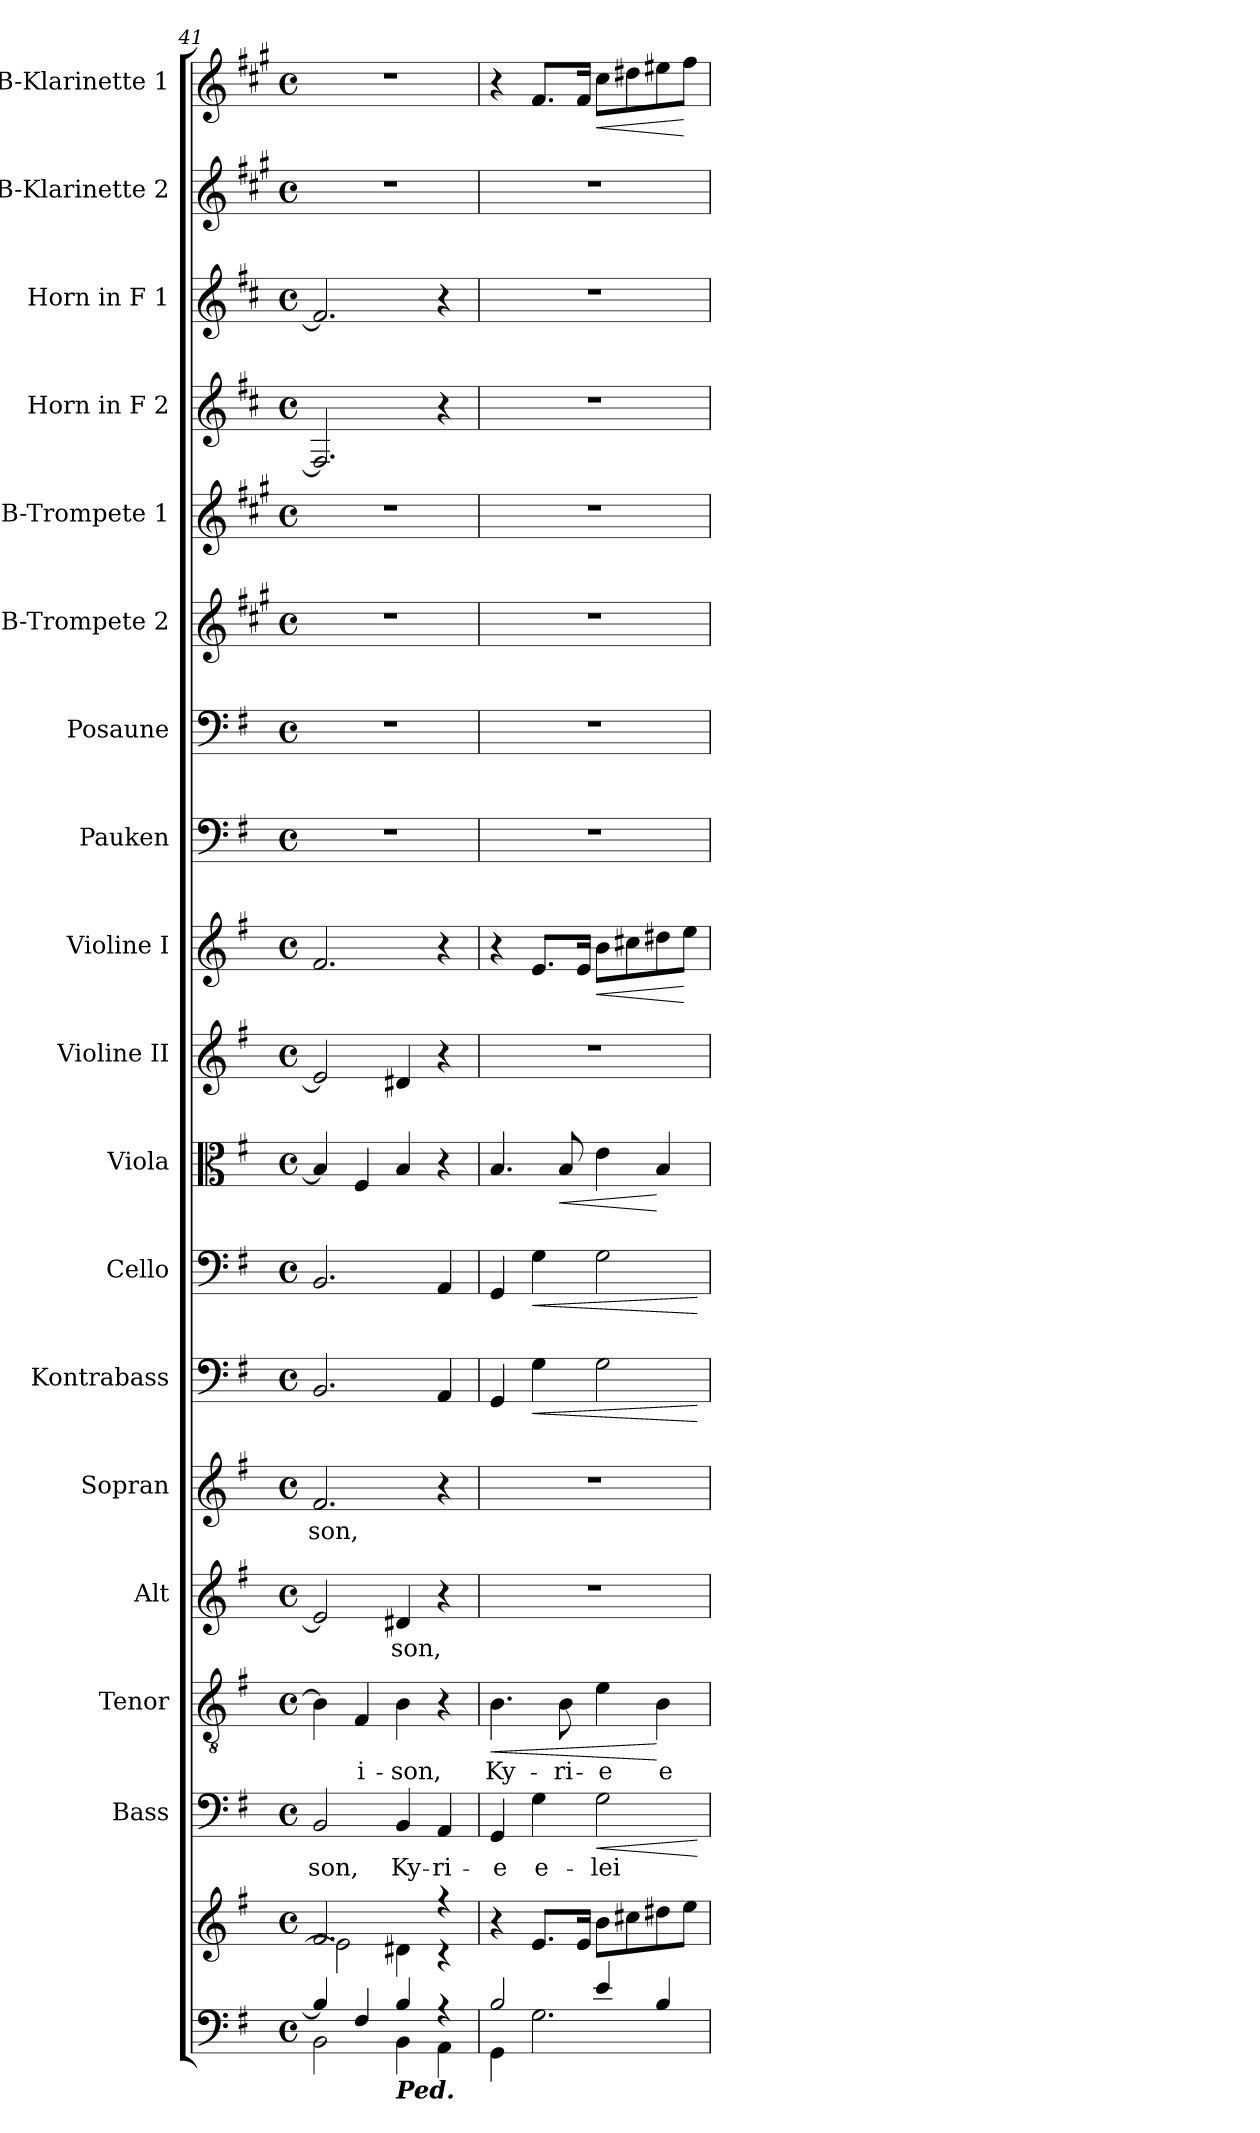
**kern	**kern	**kern	**text	**dynam	**kern	**text	**dynam	**kern	**text	**kern	**text	**kern	**dynam	**kern	**dynam	**kern	**dynam	**kern	**kern	**dynam	**kern	**kern	**kern	**kern	**kern	**kern	**kern	**kern	**dynam
*part18	*part18	*part17	*part17	*part17	*part16	*part16	*part16	*part15	*part15	*part14	*part14	*part13	*part13	*part12	*part12	*part11	*part11	*part10	*part9	*part9	*part8	*part7	*part6	*part5	*part4	*part3	*part2	*part1	*part1
*staff19	*staff18	*staff17	*staff17	*staff17	*staff16	*staff16	*staff16	*staff15	*staff15	*staff14	*staff14	*staff13	*staff13	*staff12	*staff12	*staff11	*staff11	*staff10	*staff9	*staff9	*staff8	*staff7	*staff6	*staff5	*staff4	*staff3	*staff2	*staff1	*staff1
*	*	*I"Bass	*	*	*I"Tenor	*	*	*I"Alt	*	*I"Sopran	*	*I"Kontrabass	*	*I"Cello	*	*I"Viola	*	*I"Violine II	*I"Violine I	*	*I"Pauken	*I"Posaune	*I"B-Trompete 2	*I"B-Trompete 1	*I"Horn in F 2	*I"Horn in F 1	*I"B-Klarinette 2	*I"B-Klarinette 1	*
*	*	*I'B.	*	*	*I'T.	*	*	*I'A.	*	*I'S.	*	*I'Kb.	*	*	*	*I'Vla.	*	*I'Vl. II	*I'Vl. I	*	*I'Pk.	*I'Pos.	*I'B Trp. 2	*I'B Trp. 1	*	*	*I'B Kl. 2	*I'B Kl. 1	*
!!LO:PB:g=z
*clefF4	*clefG2	*clefF4	*	*	*clefGv2	*	*	*clefG2	*	*clefG2	*	*clefF4	*	*clefF4	*	*clefC3	*	*clefG2	*clefG2	*	*clefF4	*clefF4	*clefG2	*clefG2	*clefG2	*clefG2	*clefG2	*clefG2	*
*	*	*	*	*	*	*	*	*	*	*	*	*ITrd7c12	*	*	*	*	*	*	*	*	*	*	*ITrd1c2	*ITrd1c2	*ITrd4c7	*ITrd4c7	*ITrd1c2	*ITrd1c2	*
*k[f#]	*k[f#]	*k[f#]	*	*	*k[f#]	*	*	*k[f#]	*	*k[f#]	*	*k[f#]	*	*k[f#]	*	*k[f#]	*	*k[f#]	*k[f#]	*	*k[f#]	*k[f#]	*k[f#]	*k[f#]	*k[f#]	*k[f#]	*k[f#]	*k[f#]	*
*G:	*G:	*G:	*	*	*G:	*	*	*G:	*	*G:	*	*G:	*	*G:	*	*G:	*	*G:	*G:	*	*G:	*G:	*G:	*G:	*G:	*G:	*G:	*G:	*
*M4/4	*M4/4	*M4/4	*	*	*M4/4	*	*	*M4/4	*	*M4/4	*	*M4/4	*	*M4/4	*	*M4/4	*	*M4/4	*M4/4	*	*M4/4	*M4/4	*M4/4	*M4/4	*M4/4	*M4/4	*M4/4	*M4/4	*
*met(c)	*met(c)	*met(c)	*	*	*met(c)	*	*	*met(c)	*	*met(c)	*	*met(c)	*	*met(c)	*	*met(c)	*	*met(c)	*met(c)	*	*met(c)	*met(c)	*met(c)	*met(c)	*met(c)	*met(c)	*met(c)	*met(c)	*
=41	=41	=41	=41	=41	=41	=41	=41	=41	=41	=41	=41	=41	=41	=41	=41	=41	=41	=41	=41	=41	=41	=41	=41	=41	=41	=41	=41	=41	=41
*^	*^	*	*	*	*	*	*	*	*	*	*	*	*	*	*	*	*	*	*	*	*	*	*	*	*	*	*	*	*
!	!	!	!	!	!LO:LY:b	!	!	!	!	!	!	!	!LO:LY:b	!	!	!	!	!	!	!	!	!	!	!	!	!	!	!	!	!	!
4B/]	2BB\	2.f#/	2e\]	2BB/	-son,	.	4B\]	.	.	2e/]	.	2.f#/	-son,	2.BBB/	.	2.BB/	.	4B/]	.	2e/]	2.f#/	.	1r	1r	1r	1r	2.BB/]	2.B/]	1r	1r	.
!	!	!	!	!	!	!	!	!LO:LY:b	!	!	!	!	!	!	!	!	!	!	!	!	!	!	!	!	!	!	!	!	!	!	!
4F#/	.	.	.	.	.	.	4F#/	-i-	.	.	.	.	.	.	.	.	.	4F#/	.	.	.	.	.	.	.	.	.	.	.	.	.
!LO:TX:b:Bi:t=Ped.	!	!	!	!	!	!	!	!	!	!	!	!	!	!	!	!	!	!	!	!	!	!	!	!	!	!	!	!	!	!	!
!	!	!	!	!	!LO:LY:b	!	!	!LO:LY:b	!	!	!LO:LY:b	!	!	!	!	!	!	!	!	!	!	!	!	!	!	!	!	!	!	!	!
4B/	4BB\	.	4d#X\	4BB/	Ky-	.	4B\	-son,	.	4d#X/	-son,	.	.	.	.	.	.	4B/	.	4d#X/	.	.	.	.	.	.	.	.	.	.	.
!	!	!	!	!	!LO:LY:b	!	!	!	!	!	!	!	!	!	!	!	!	!	!	!	!	!	!	!	!	!	!	!	!	!	!
4rA	4AA\	4r	4r	4AA/	-ri-	.	4r	.	.	4r	.	4r	.	4AAA/	.	4AA/	.	4r	.	4r	4r	.	.	.	.	.	4r	4r	.	.	.
=42	=42	=42	=42	=42	=42	=42	=42	=42	=42	=42	=42	=42	=42	=42	=42	=42	=42	=42	=42	=42	=42	=42	=42	=42	=42	=42	=42	=42	=42	=42	=42
!	!	!	!	!	!LO:LY:b	!	!	!LO:LY:b	!LO:HP:b	!	!	!	!	!	!	!	!	!	!	!	!	!	!	!	!	!	!	!	!	!	!
*	*	*v	*v	*	*	*	*	*	*	*	*	*	*	*	*	*	*	*	*	*	*	*	*	*	*	*	*	*	*	*	*
2B/	4GG\	4r	4GG/	-e	.	4.B\	Ky-	<	1r	.	1r	.	4GGG/	.	4GG/	.	4.B/	.	1r	4r	.	1r	1r	1r	1r	1r	1r	1r	4r	.
!	!	!	!	!LO:LY:b	!	!	!	!	!	!	!	!	!	!LO:HP:b	!	!LO:HP:b	!	!	!	!	!	!	!	!	!	!	!	!	!	!
.	2.G\	8.e/L	4G\	e-	.	.	.	.	.	.	.	.	4GG\	<	4G\	<	.	.	.	8.e/L	.	.	.	.	.	.	.	.	8.e/L	.
!	!	!	!	!	!	!	!LO:LY:b	!	!	!	!	!	!	!	!	!	!	!LO:HP:b	!	!	!	!	!	!	!	!	!	!	!	!
.	.	.	.	.	.	8B\	-ri-	.	.	.	.	.	.	.	.	.	8B/	<	.	.	.	.	.	.	.	.	.	.	.	.
.	.	16e/Jk	.	.	.	.	.	.	.	.	.	.	.	.	.	.	.	.	.	16e/Jk	.	.	.	.	.	.	.	.	16e/Jk	.
!	!	!	!	!LO:LY:b	!LO:HP:b	!	!LO:LY:b	!	!	!	!	!	!	!	!	!	!	!	!	!	!LO:HP:b	!	!	!	!	!	!	!	!	!LO:HP:b
4e/	.	8b\L	2G\	-lei-	<	4e\	-e	.	.	.	.	.	2GG\	.	2G\	.	4e\	.	.	8b\L	<	.	.	.	.	.	.	.	8b\L	<
.	.	8cc#X\	.	.	.	.	.	.	.	.	.	.	.	.	.	.	.	.	.	8cc#X\	.	.	.	.	.	.	.	.	8cc#X\	.
!	!	!	!	!	!	!	!LO:LY:b	!	!	!	!	!	!	!	!	!	!	!	!	!	!	!	!	!	!	!	!	!	!	!
4B/	.	8dd#X\	.	.	.	4B\	e-	[	.	.	.	.	.	.	.	.	4B/	[	.	8dd#X\	.	.	.	.	.	.	.	.	8dd#X\	.
.	.	8ee\J	.	.	.	.	.	.	.	.	.	.	.	.	.	.	.	.	.	8ee\J	[	.	.	.	.	.	.	.	8ee\J	[
*v	*v	*	*	*	*	*	*	*	*	*	*	*	*	*	*	*	*	*	*	*	*	*	*	*	*	*	*	*	*	*
.	.	.	.	[	.	.	.	.	.	.	.	.	[	.	[	.	.	.	.	.	.	.	.	.	.	.	.	.	.
=	=	=	=	=	=	=	=	=	=	=	=	=	=	=	=	=	=	=	=	=	=	=	=	=	=	=	=	=	=
*-	*-	*-	*-	*-	*-	*-	*-	*-	*-	*-	*-	*-	*-	*-	*-	*-	*-	*-	*-	*-	*-	*-	*-	*-	*-	*-	*-	*-	*-
